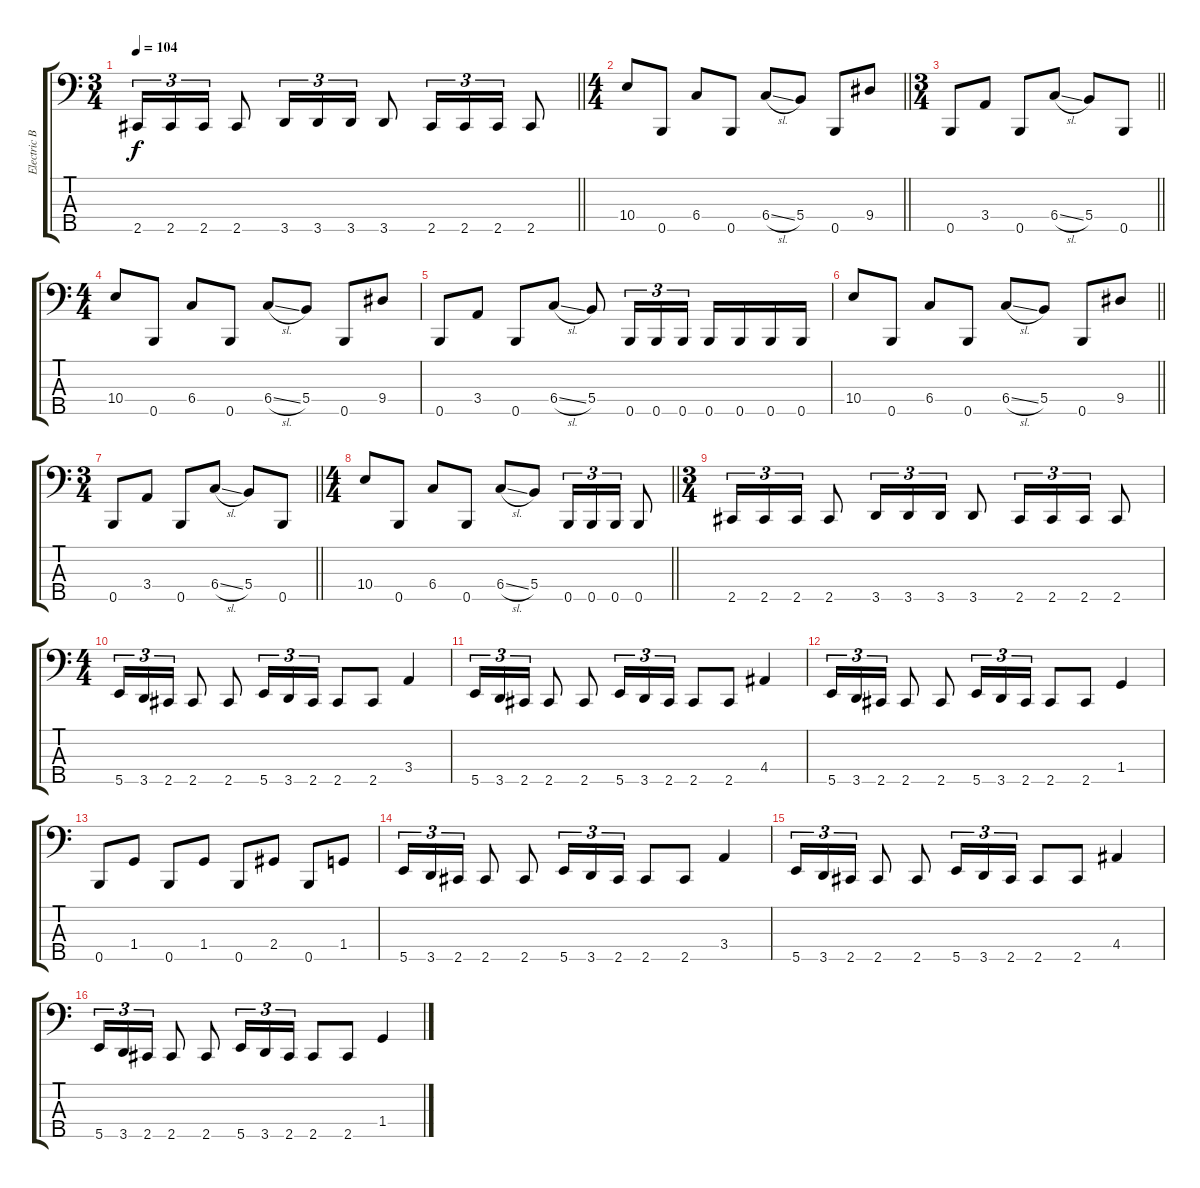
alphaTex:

\track ("Electric Bass" "Electric B") {instrument electricbassfinger}
\staff {score tabs}
\tuning (B2 Gb2 B1 Gb1 B0) {hide}
\ts (3 4)
\tempo 104
\clef f4
\barLineRight lightlight
\ks c
2.5.16{tu (3 2) dy f} 2.5.16{tu (3 2)} 2.5.16{tu (3 2)} 2.5.8 3.5.16{tu (3 2)} 3.5.16{tu (3 2)} 3.5.16{tu (3 2)} 3.5.8 2.5.16{tu (3 2)} 2.5.16{tu (3 2)} 2.5.16{tu (3 2)} 2.5.8 |
\ts (4 4)
\barLineRight lightlight
10.4.8 0.5.8 6.4.8 0.5.8 6.4{sl}.8 5.4.8 0.5.8 9.4.8 |
\ts (3 4)
\barLineRight lightlight
0.5.8 3.4.8 0.5.8 6.4{sl}.8 5.4.8 0.5.8 |
\ts (4 4)
10.4.8 0.5.8 6.4.8 0.5.8 6.4{sl}.8 5.4.8 0.5.8 9.4.8 |
0.5.8 3.4.8 0.5.8 6.4{sl}.8 5.4.8 0.5.16{tu (3 2)} 0.5.16{tu (3 2)} 0.5.16{tu (3 2)} 0.5.16 0.5.16 0.5.16 0.5.16 |
\barLineRight lightlight
10.4.8 0.5.8 6.4.8 0.5.8 6.4{sl}.8 5.4.8 0.5.8 9.4.8 |
\ts (3 4)
\barLineRight lightlight
0.5.8 3.4.8 0.5.8 6.4{sl}.8 5.4.8 0.5.8 |
\ts (4 4)
\barLineRight lightlight
10.4.8 0.5.8 6.4.8 0.5.8 6.4{sl}.8 5.4.8 0.5.16{tu (3 2)} 0.5.16{tu (3 2)} 0.5.16{tu (3 2)} 0.5.8 |
\ts (3 4)
2.5.16{tu (3 2)} 2.5.16{tu (3 2)} 2.5.16{tu (3 2)} 2.5.8 3.5.16{tu (3 2)} 3.5.16{tu (3 2)} 3.5.16{tu (3 2)} 3.5.8 2.5.16{tu (3 2)} 2.5.16{tu (3 2)} 2.5.16{tu (3 2)} 2.5.8 |
\ts (4 4)
5.5.16{tu (3 2)} 3.5.16{tu (3 2)} 2.5.16{tu (3 2)} 2.5.8 2.5.8 5.5.16{tu (3 2)} 3.5.16{tu (3 2)} 2.5.16{tu (3 2)} 2.5.8 2.5.8 3.4.4 |
5.5.16{tu (3 2)} 3.5.16{tu (3 2)} 2.5.16{tu (3 2)} 2.5.8 2.5.8 5.5.16{tu (3 2)} 3.5.16{tu (3 2)} 2.5.16{tu (3 2)} 2.5.8 2.5.8 4.4.4 |
5.5.16{tu (3 2)} 3.5.16{tu (3 2)} 2.5.16{tu (3 2)} 2.5.8 2.5.8 5.5.16{tu (3 2)} 3.5.16{tu (3 2)} 2.5.16{tu (3 2)} 2.5.8 2.5.8 1.4.4 |
0.5.8 1.4.8 0.5.8 1.4.8 0.5.8 2.4.8 0.5.8 1.4.8 |
5.5.16{tu (3 2)} 3.5.16{tu (3 2)} 2.5.16{tu (3 2)} 2.5.8 2.5.8 5.5.16{tu (3 2)} 3.5.16{tu (3 2)} 2.5.16{tu (3 2)} 2.5.8 2.5.8 3.4.4 |
5.5.16{tu (3 2)} 3.5.16{tu (3 2)} 2.5.16{tu (3 2)} 2.5.8 2.5.8 5.5.16{tu (3 2)} 3.5.16{tu (3 2)} 2.5.16{tu (3 2)} 2.5.8 2.5.8 4.4.4 |
5.5.16{tu (3 2)} 3.5.16{tu (3 2)} 2.5.16{tu (3 2)} 2.5.8 2.5.8 5.5.16{tu (3 2)} 3.5.16{tu (3 2)} 2.5.16{tu (3 2)} 2.5.8 2.5.8 1.4.4
